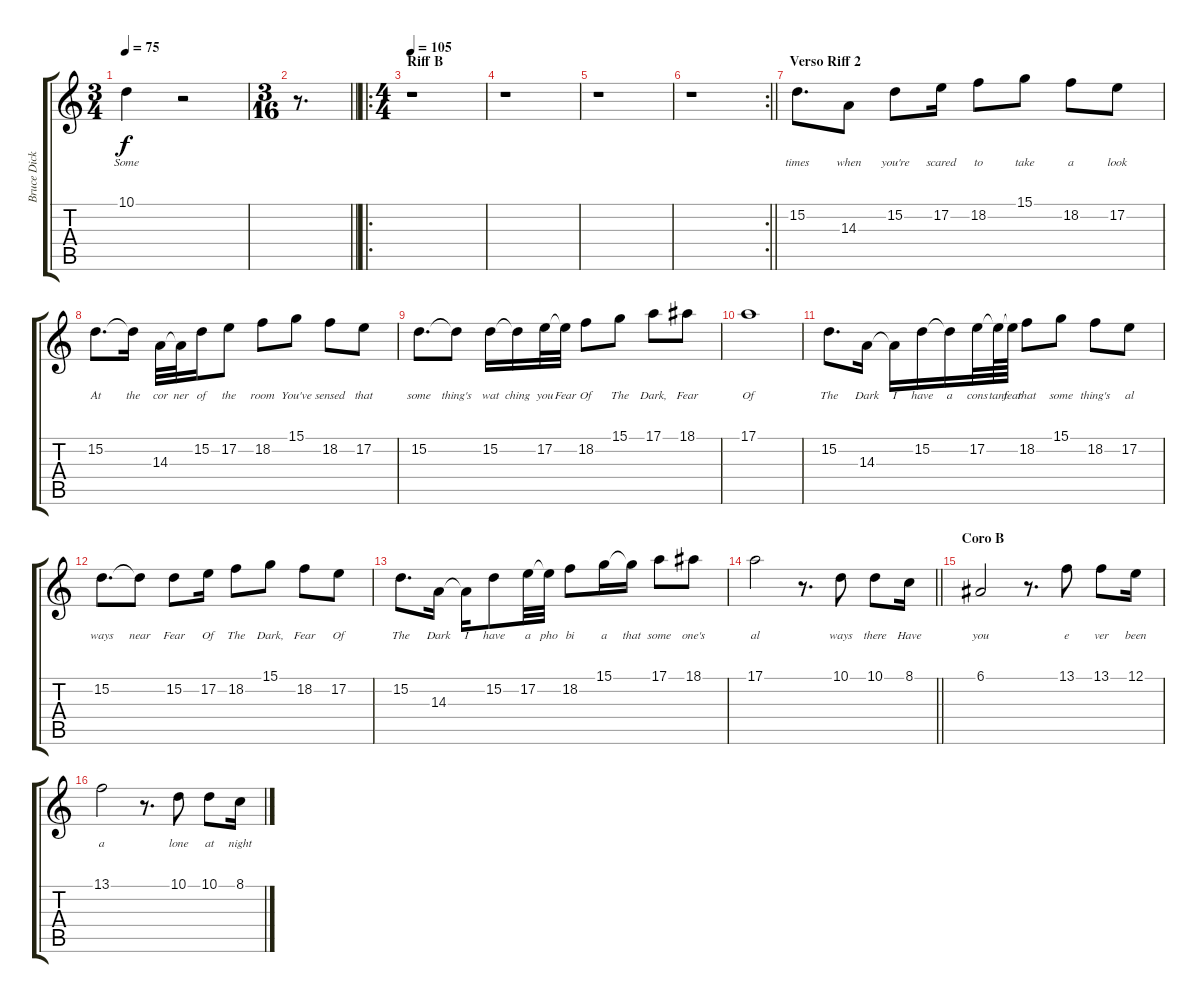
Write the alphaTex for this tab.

\track ("Bruce Dickinson" "Bruce Dick") {instrument lead2sawtooth}
\staff {score tabs}
\tuning (E4 B3 G3 D3 A2 E2) {hide}
\ts (3 4)
\tempo 75
\clef g2
\ks c
10.1.4{lyrics (0 "Some") lyrics (1 "") lyrics (2 "") lyrics (3 "") lyrics (4 "") dy f} r.2 |
\ts (3 16)
\barLineRight lightlight
r.8{d} |
\ro
\ts (4 4)
\section ("" "Riff B")
\tempo 105
r.1 |
r.1 |
r.1 |
\rc 2
\barLineRight lightlight
r.1 |
\section ("" "Verso Riff 2")
15.2.8{d lyrics (0 "times") lyrics (1 "") lyrics (2 "") lyrics (3 "") lyrics (4 "")} 14.3.8{lyrics (0 "when") lyrics (1 "") lyrics (2 "") lyrics (3 "") lyrics (4 "")} 15.2.8{lyrics (0 "you're") lyrics (1 "") lyrics (2 "") lyrics (3 "") lyrics (4 "")} 17.2.16{lyrics (0 "scared") lyrics (1 "") lyrics (2 "") lyrics (3 "") lyrics (4 "")} 18.2.8{lyrics (0 "to") lyrics (1 "") lyrics (2 "") lyrics (3 "") lyrics (4 "")} 15.1.8{lyrics (0 "take") lyrics (1 "") lyrics (2 "") lyrics (3 "") lyrics (4 "")} 18.2.8{lyrics (0 "a") lyrics (1 "") lyrics (2 "") lyrics (3 "") lyrics (4 "")} 17.2.8{lyrics (0 "look") lyrics (1 "") lyrics (2 "") lyrics (3 "") lyrics (4 "")} |
15.2.8{d lyrics (0 "At") lyrics (1 "") lyrics (2 "") lyrics (3 "") lyrics (4 "")} 15.2{t}.16{lyrics (0 "the") lyrics (1 "") lyrics (2 "") lyrics (3 "") lyrics (4 "")} 14.3.32{lyrics (0 "cor") lyrics (1 "") lyrics (2 "") lyrics (3 "") lyrics (4 "")} 14.3{t}.32{lyrics (0 "ner") lyrics (1 "") lyrics (2 "") lyrics (3 "") lyrics (4 "")} 15.2.16{lyrics (0 "of") lyrics (1 "") lyrics (2 "") lyrics (3 "") lyrics (4 "")} 17.2.8{lyrics (0 "the") lyrics (1 "") lyrics (2 "") lyrics (3 "") lyrics (4 "")} 18.2.8{lyrics (0 "room") lyrics (1 "") lyrics (2 "") lyrics (3 "") lyrics (4 "")} 15.1.8{lyrics (0 "You've") lyrics (1 "") lyrics (2 "") lyrics (3 "") lyrics (4 "")} 18.2.8{lyrics (0 "sensed") lyrics (1 "") lyrics (2 "") lyrics (3 "") lyrics (4 "")} 17.2.8{lyrics (0 "that") lyrics (1 "") lyrics (2 "") lyrics (3 "") lyrics (4 "")} |
15.2.8{d lyrics (0 "some") lyrics (1 "") lyrics (2 "") lyrics (3 "") lyrics (4 "")} 15.2{t}.8{lyrics (0 "thing's") lyrics (1 "") lyrics (2 "") lyrics (3 "") lyrics (4 "")} 15.2.16{lyrics (0 "wat") lyrics (1 "") lyrics (2 "") lyrics (3 "") lyrics (4 "")} 15.2{t}.16{lyrics (0 "ching") lyrics (1 "") lyrics (2 "") lyrics (3 "") lyrics (4 "")} 17.2.32{lyrics (0 "you") lyrics (1 "") lyrics (2 "") lyrics (3 "") lyrics (4 "")} 17.2{t}.32{lyrics (0 "Fear") lyrics (1 "") lyrics (2 "") lyrics (3 "") lyrics (4 "")} 18.2.8{lyrics (0 "Of") lyrics (1 "") lyrics (2 "") lyrics (3 "") lyrics (4 "")} 15.1.8{lyrics (0 "The") lyrics (1 "") lyrics (2 "") lyrics (3 "") lyrics (4 "")} 17.1.8{lyrics (0 "Dark,") lyrics (1 "") lyrics (2 "") lyrics (3 "") lyrics (4 "")} 18.1.8{lyrics (0 "Fear") lyrics (1 "") lyrics (2 "") lyrics (3 "") lyrics (4 "")} |
17.1.1{lyrics (0 "Of") lyrics (1 "") lyrics (2 "") lyrics (3 "") lyrics (4 "")} |
15.2.8{d lyrics (0 "The") lyrics (1 "") lyrics (2 "") lyrics (3 "") lyrics (4 "")} 14.3.16{lyrics (0 "Dark") lyrics (1 "") lyrics (2 "") lyrics (3 "") lyrics (4 "")} 14.3{t}.16{lyrics (0 "I") lyrics (1 "") lyrics (2 "") lyrics (3 "") lyrics (4 "")} 15.2.16{lyrics (0 "have") lyrics (1 "") lyrics (2 "") lyrics (3 "") lyrics (4 "")} 15.2{t}.16{lyrics (0 "a") lyrics (1 "") lyrics (2 "") lyrics (3 "") lyrics (4 "")} 17.2.32{lyrics (0 "cons") lyrics (1 "") lyrics (2 "") lyrics (3 "") lyrics (4 "")} 17.2{t}.64{lyrics (0 "tant") lyrics (1 "") lyrics (2 "") lyrics (3 "") lyrics (4 "")} 17.2{t}.64{lyrics (0 "fear") lyrics (1 "") lyrics (2 "") lyrics (3 "") lyrics (4 "")} 18.2.8{lyrics (0 "that") lyrics (1 "") lyrics (2 "") lyrics (3 "") lyrics (4 "")} 15.1.8{lyrics (0 "some") lyrics (1 "") lyrics (2 "") lyrics (3 "") lyrics (4 "")} 18.2.8{lyrics (0 "thing's") lyrics (1 "") lyrics (2 "") lyrics (3 "") lyrics (4 "")} 17.2.8{lyrics (0 "al") lyrics (1 "") lyrics (2 "") lyrics (3 "") lyrics (4 "")} |
15.2.8{d lyrics (0 "ways") lyrics (1 "") lyrics (2 "") lyrics (3 "") lyrics (4 "")} 15.2{t}.8{lyrics (0 "near") lyrics (1 "") lyrics (2 "") lyrics (3 "") lyrics (4 "")} 15.2.8{lyrics (0 "Fear") lyrics (1 "") lyrics (2 "") lyrics (3 "") lyrics (4 "")} 17.2.16{lyrics (0 "Of") lyrics (1 "") lyrics (2 "") lyrics (3 "") lyrics (4 "")} 18.2.8{lyrics (0 "The") lyrics (1 "") lyrics (2 "") lyrics (3 "") lyrics (4 "")} 15.1.8{lyrics (0 "Dark,") lyrics (1 "") lyrics (2 "") lyrics (3 "") lyrics (4 "")} 18.2.8{lyrics (0 "Fear") lyrics (1 "") lyrics (2 "") lyrics (3 "") lyrics (4 "")} 17.2.8{lyrics (0 "Of") lyrics (1 "") lyrics (2 "") lyrics (3 "") lyrics (4 "")} |
15.2.8{d lyrics (0 "The") lyrics (1 "") lyrics (2 "") lyrics (3 "") lyrics (4 "")} 14.3.16{lyrics (0 "Dark") lyrics (1 "") lyrics (2 "") lyrics (3 "") lyrics (4 "")} 14.3{t}.16{lyrics (0 "I") lyrics (1 "") lyrics (2 "") lyrics (3 "") lyrics (4 "")} 15.2.8{lyrics (0 "have") lyrics (1 "") lyrics (2 "") lyrics (3 "") lyrics (4 "")} 17.2.32{lyrics (0 "a") lyrics (1 "") lyrics (2 "") lyrics (3 "") lyrics (4 "")} 17.2{t}.32{lyrics (0 "pho") lyrics (1 "") lyrics (2 "") lyrics (3 "") lyrics (4 "")} 18.2.8{lyrics (0 "bi") lyrics (1 "") lyrics (2 "") lyrics (3 "") lyrics (4 "")} 15.1.16{lyrics (0 "a") lyrics (1 "") lyrics (2 "") lyrics (3 "") lyrics (4 "")} 15.1{t}.16{lyrics (0 "that") lyrics (1 "") lyrics (2 "") lyrics (3 "") lyrics (4 "")} 17.1.8{lyrics (0 "some") lyrics (1 "") lyrics (2 "") lyrics (3 "") lyrics (4 "")} 18.1.8{lyrics (0 "one's") lyrics (1 "") lyrics (2 "") lyrics (3 "") lyrics (4 "")} |
\barLineRight lightlight
17.1.2{lyrics (0 "al") lyrics (1 "") lyrics (2 "") lyrics (3 "") lyrics (4 "")} r.8{d} 10.1.8{lyrics (0 "ways") lyrics (1 "") lyrics (2 "") lyrics (3 "") lyrics (4 "")} 10.1.8{lyrics (0 "there") lyrics (1 "") lyrics (2 "") lyrics (3 "") lyrics (4 "")} 8.1.16{lyrics (0 "Have") lyrics (1 "") lyrics (2 "") lyrics (3 "") lyrics (4 "")} |
\section ("" "Coro B")
6.1.2{lyrics (0 "you") lyrics (1 "") lyrics (2 "") lyrics (3 "") lyrics (4 "")} r.8{d} 13.1.8{lyrics (0 "e") lyrics (1 "") lyrics (2 "") lyrics (3 "") lyrics (4 "")} 13.1.8{lyrics (0 "ver") lyrics (1 "") lyrics (2 "") lyrics (3 "") lyrics (4 "")} 12.1.16{lyrics (0 "been") lyrics (1 "") lyrics (2 "") lyrics (3 "") lyrics (4 "")} |
13.1.2{lyrics (0 "a") lyrics (1 "") lyrics (2 "") lyrics (3 "") lyrics (4 "")} r.8{d} 10.1.8{lyrics (0 "lone") lyrics (1 "") lyrics (2 "") lyrics (3 "") lyrics (4 "")} 10.1.8{lyrics (0 "at") lyrics (1 "") lyrics (2 "") lyrics (3 "") lyrics (4 "")} 8.1.16{lyrics (0 "night") lyrics (1 "") lyrics (2 "") lyrics (3 "") lyrics (4 "")}
